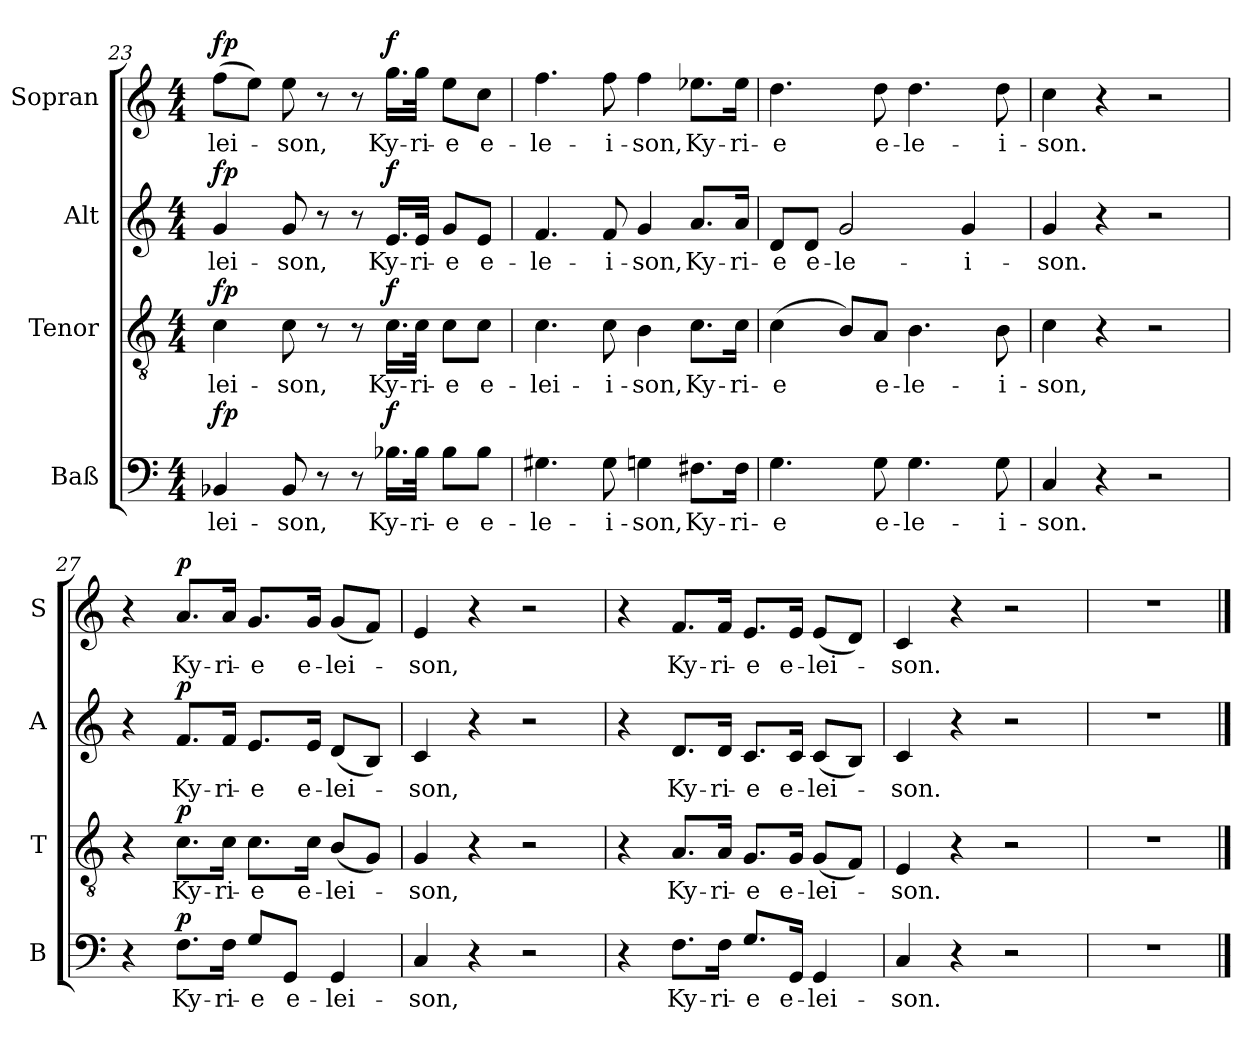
**kern	**text	**dynam	**kern	**text	**dynam	**kern	**text	**dynam	**kern	**text	**dynam
*part4	*part4	*part4	*part3	*part3	*part3	*part2	*part2	*part2	*part1	*part1	*part1
*staff4	*staff4	*staff4	*staff3	*staff3	*staff3	*staff2	*staff2	*staff2	*staff1	*staff1	*staff1
*I"Baß	*	*	*I"Tenor	*	*	*I"Alt	*	*	*I"Sopran	*	*
*I'B	*	*	*I'T	*	*	*I'A	*	*	*I'S	*	*
*clefF4	*	*	*clefGv2	*	*	*clefG2	*	*	*clefG2	*	*
*k[]	*	*	*k[]	*	*	*k[]	*	*	*k[]	*	*
*M4/4	*	*	*M4/4	*	*	*M4/4	*	*	*M4/4	*	*
=23	=23	=23	=23	=23	=23	=23	=23	=23	=23	=23	=23
!	!LO:LY:b	!LO:DY:b	!	!LO:LY:b	!LO:DY:b	!	!LO:LY:b	!LO:DY:b	!	!LO:LY:b	!LO:DY:b
4BB-X/	lei-	fp	4c\	lei-	fp	4g/	lei-	fp	(8ff\L	lei-	fp
.	.	.	.	.	.	.	.	.	8ee\J)	.	.
!	!LO:LY:b	!	!	!LO:LY:b	!	!	!LO:LY:b	!	!	!LO:LY:b	!
8BB-/	son,	.	8c\	son,	.	8g/	son,	.	8ee\	son,	.
8r	.	.	8r	.	.	8r	.	.	8r	.	.
8r	.	.	8r	.	.	8r	.	.	8r	.	.
!	!LO:LY:b	!LO:DY:b	!	!LO:LY:b	!LO:DY:b	!	!LO:LY:b	!LO:DY:b	!	!LO:LY:b	!LO:DY:b
16.B-X\LL	Ky-	f	16.c\LL	Ky-	f	16.e/LL	Ky-	f	16.gg\LL	Ky-	f
!	!LO:LY:b	!	!	!LO:LY:b	!	!	!LO:LY:b	!	!	!LO:LY:b	!
32B-\JJk	ri-	.	32c\JJk	ri-	.	32e/JJk	ri-	.	32gg\JJk	ri-	.
!	!LO:LY:b	!	!	!LO:LY:b	!	!	!LO:LY:b	!	!	!LO:LY:b	!
8B-\L	e	.	8c\L	e	.	8g/L	e	.	8ee\L	e	.
!	!LO:LY:b	!	!	!LO:LY:b	!	!	!LO:LY:b	!	!	!LO:LY:b	!
8B-\J	e-	.	8c\J	e-	.	8e/J	e-	.	8cc\J	e-	.
!!LO:PB:g=z
=24	=24	=24	=24	=24	=24	=24	=24	=24	=24	=24	=24
!	!LO:LY:b	!	!	!LO:LY:b	!	!	!LO:LY:b	!	!	!LO:LY:b	!
4.G#X\	le-	.	4.c\	lei-	.	4.f/	le-	.	4.ff\	le-	.
!	!LO:LY:b	!	!	!LO:LY:b	!	!	!LO:LY:b	!	!	!LO:LY:b	!
8G#\	i-	.	8c\	i-	.	8f/	i-	.	8ff\	i-	.
!	!LO:LY:b	!	!	!LO:LY:b	!	!	!LO:LY:b	!	!	!LO:LY:b	!
4Gn\	son,	.	4B\	son,	.	4g/	son,	.	4ff\	son,	.
!	!LO:LY:b	!	!	!LO:LY:b	!	!	!LO:LY:b	!	!	!LO:LY:b	!
8.F#X\L	Ky-	.	8.c\L	Ky-	.	8.a/L	Ky-	.	8.ee-X\L	Ky-	.
!	!LO:LY:b	!	!	!LO:LY:b	!	!	!LO:LY:b	!	!	!LO:LY:b	!
16F#\Jk	ri-	.	16c\Jk	ri-	.	16a/Jk	ri-	.	16ee-\Jk	ri-	.
=25	=25	=25	=25	=25	=25	=25	=25	=25	=25	=25	=25
!	!LO:LY:b	!	!	!LO:LY:b	!	!	!LO:LY:b	!	!	!LO:LY:b	!
4.G\	e	.	(4c\	e	.	8d/L	e	.	4.dd\	e	.
!	!	!	!	!	!	!	!LO:LY:b	!	!	!	!
.	.	.	.	.	.	8d/J	e-	.	.	.	.
!	!	!	!	!	!	!	!LO:LY:b	!	!	!	!
.	.	.	8B/L)	.	.	2g/	le-	.	.	.	.
!	!LO:LY:b	!	!	!LO:LY:b	!	!	!	!	!	!LO:LY:b	!
8G\	e-	.	8A/J	e-	.	.	.	.	8dd\	e-	.
!	!LO:LY:b	!	!	!LO:LY:b	!	!	!	!	!	!LO:LY:b	!
4.G\	le-	.	4.B\	le-	.	.	.	.	4.dd\	le-	.
!	!	!	!	!	!	!	!LO:LY:b	!	!	!	!
.	.	.	.	.	.	4g/	i-	.	.	.	.
!	!LO:LY:b	!	!	!LO:LY:b	!	!	!	!	!	!LO:LY:b	!
8G\	i-	.	8B\	i-	.	.	.	.	8dd\	i-	.
!!LO:LB:g=z
=26	=26	=26	=26	=26	=26	=26	=26	=26	=26	=26	=26
!	!LO:LY:b	!	!	!LO:LY:b	!	!	!LO:LY:b	!	!	!LO:LY:b	!
4C/	son.	.	4c\	son,	.	4g/	son.	.	4cc\	son.	.
4r	.	.	4r	.	.	4r	.	.	4r	.	.
2r	.	.	2r	.	.	2r	.	.	2r	.	.
=27	=27	=27	=27	=27	=27	=27	=27	=27	=27	=27	=27
4r	.	.	4r	.	.	4r	.	.	4r	.	.
!	!LO:LY:b	!LO:DY:b	!	!LO:LY:b	!LO:DY:b	!	!LO:LY:b	!LO:DY:b	!	!LO:LY:b	!LO:DY:b
8.F\L	Ky-	p	8.c\L	Ky-	p	8.f/L	Ky-	p	8.a/L	Ky-	p
!	!LO:LY:b	!	!	!LO:LY:b	!	!	!LO:LY:b	!	!	!LO:LY:b	!
16F\Jk	ri-	.	16c\Jk	ri-	.	16f/Jk	ri-	.	16a/Jk	ri-	.
!	!LO:LY:b	!	!	!LO:LY:b	!	!	!LO:LY:b	!	!	!LO:LY:b	!
8G/L	e	.	8.c\L	e	.	8.e/L	e	.	8.g/L	e	.
!	!LO:LY:b	!	!	!	!	!	!	!	!	!	!
8GG/J	e-	.	.	.	.	.	.	.	.	.	.
!	!	!	!	!LO:LY:b	!	!	!LO:LY:b	!	!	!LO:LY:b	!
.	.	.	16c\Jk	e-	.	16e/Jk	e-	.	16g/Jk	e-	.
!	!LO:LY:b	!	!	!LO:LY:b	!	!	!LO:LY:b	!	!	!LO:LY:b	!
4GG/	lei-	.	(8B/L	lei-	.	(8d/L	lei-	.	(8g/L	lei-	.
.	.	.	8G/J)	.	.	8B/J)	.	.	8f/J)	.	.
=28	=28	=28	=28	=28	=28	=28	=28	=28	=28	=28	=28
!	!LO:LY:b	!	!	!LO:LY:b	!	!	!LO:LY:b	!	!	!LO:LY:b	!
4C/	son,	.	4G/	son,	.	4c/	son,	.	4e/	son,	.
4r	.	.	4r	.	.	4r	.	.	4r	.	.
2r	.	.	2r	.	.	2r	.	.	2r	.	.
=29	=29	=29	=29	=29	=29	=29	=29	=29	=29	=29	=29
4r	.	.	4r	.	.	4r	.	.	4r	.	.
!	!LO:LY:b	!	!	!LO:LY:b	!	!	!LO:LY:b	!	!	!LO:LY:b	!
8.F\L	Ky-	.	8.A/L	Ky-	.	8.d/L	Ky-	.	8.f/L	Ky-	.
!	!LO:LY:b	!	!	!LO:LY:b	!	!	!LO:LY:b	!	!	!LO:LY:b	!
16F\Jk	ri-	.	16A/Jk	ri-	.	16d/Jk	ri-	.	16f/Jk	ri-	.
!	!LO:LY:b	!	!	!LO:LY:b	!	!	!LO:LY:b	!	!	!LO:LY:b	!
8.G/L	e	.	8.G/L	e	.	8.c/L	e	.	8.e/L	e	.
!	!LO:LY:b	!	!	!LO:LY:b	!	!	!LO:LY:b	!	!	!LO:LY:b	!
16GG/Jk	e-	.	16G/Jk	e-	.	16c/Jk	e-	.	16e/Jk	e-	.
!	!LO:LY:b	!	!	!LO:LY:b	!	!	!LO:LY:b	!	!	!LO:LY:b	!
4GG/	lei-	.	(8G/L	lei-	.	(8c/L	lei-	.	(8e/L	lei-	.
.	.	.	8F/J)	.	.	8B/J)	.	.	8d/J)	.	.
=30	=30	=30	=30	=30	=30	=30	=30	=30	=30	=30	=30
!	!LO:LY:b	!	!	!LO:LY:b	!	!	!LO:LY:b	!	!	!LO:LY:b	!
4C/	son.	.	4E/	son.	.	4c/	son.	.	4c/	son.	.
4r	.	.	4r	.	.	4r	.	.	4r	.	.
2r	.	.	2r	.	.	2r	.	.	2r	.	.
=31	=31	=31	=31	=31	=31	=31	=31	=31	=31	=31	=31
1r	.	.	1r	.	.	1r	.	.	1r	.	.
==	==	==	==	==	==	==	==	==	==	==	==
*-	*-	*-	*-	*-	*-	*-	*-	*-	*-	*-	*-
